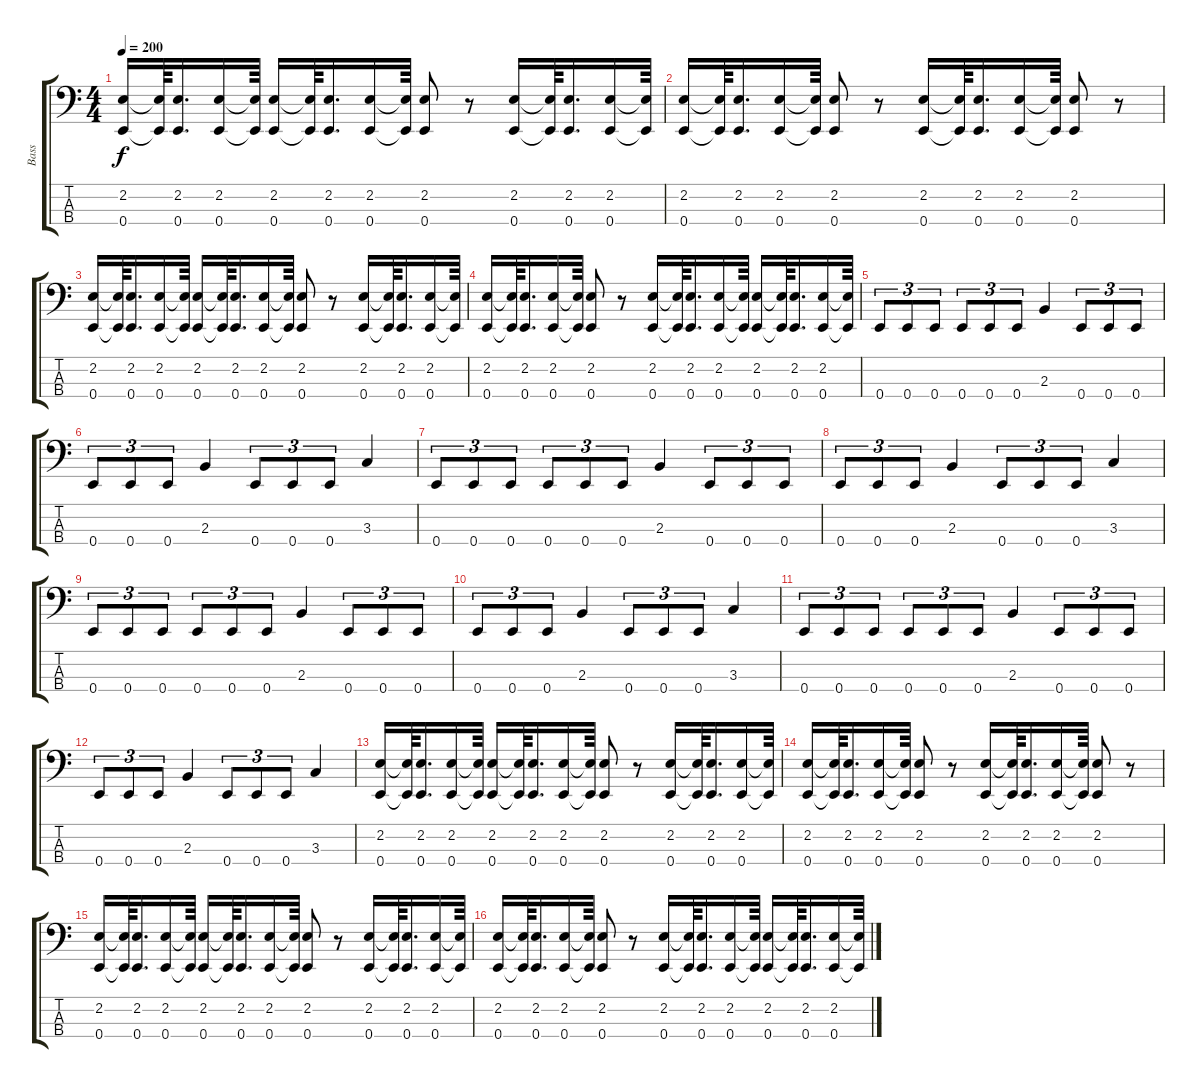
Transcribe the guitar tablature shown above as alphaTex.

\track ("Bass" "Bass") {instrument electricbasspick}
\staff {score tabs}
\tuning (G2 D2 A1 E1) {hide}
\ts (4 4)
\tempo 200
\clef f4
\ks c
(2.2 0.4).16{dy f} (2.2{t} 0.4{t}).64 (2.2 0.4).16{d} (2.2 0.4).16 (2.2{t} 0.4{t}).64 (2.2 0.4).16 (2.2{t} 0.4{t}).64 (2.2 0.4).16{d} (2.2 0.4).16 (2.2{t} 0.4{t}).64 (2.2 0.4).8 r.8 (2.2 0.4).16 (2.2{t} 0.4{t}).64 (2.2 0.4).16{d} (2.2 0.4).16 (2.2{t} 0.4{t}).64 |
(2.2 0.4).16 (2.2{t} 0.4{t}).64 (2.2 0.4).16{d} (2.2 0.4).16 (2.2{t} 0.4{t}).64 (2.2 0.4).8 r.8 (2.2 0.4).16 (2.2{t} 0.4{t}).64 (2.2 0.4).16{d} (2.2 0.4).16 (2.2{t} 0.4{t}).64 (2.2 0.4).8 r.8 |
(2.2 0.4).16 (2.2{t} 0.4{t}).64 (2.2 0.4).16{d} (2.2 0.4).16 (2.2{t} 0.4{t}).64 (2.2 0.4).16 (2.2{t} 0.4{t}).64 (2.2 0.4).16{d} (2.2 0.4).16 (2.2{t} 0.4{t}).64 (2.2 0.4).8 r.8 (2.2 0.4).16 (2.2{t} 0.4{t}).64 (2.2 0.4).16{d} (2.2 0.4).16 (2.2{t} 0.4{t}).64 |
(2.2 0.4).16 (2.2{t} 0.4{t}).64 (2.2 0.4).16{d} (2.2 0.4).16 (2.2{t} 0.4{t}).64 (2.2 0.4).8 r.8 (2.2 0.4).16 (2.2{t} 0.4{t}).64 (2.2 0.4).16{d} (2.2 0.4).16 (2.2{t} 0.4{t}).64 (2.2 0.4).16 (2.2{t} 0.4{t}).64 (2.2 0.4).16{d} (2.2 0.4).16 (2.2{t} 0.4{t}).64 |
0.4.8{tu (3 2)} 0.4.8{tu (3 2)} 0.4.8{tu (3 2)} 0.4.8{tu (3 2)} 0.4.8{tu (3 2)} 0.4.8{tu (3 2)} 2.3.4 0.4.8{tu (3 2)} 0.4.8{tu (3 2)} 0.4.8{tu (3 2)} |
0.4.8{tu (3 2)} 0.4.8{tu (3 2)} 0.4.8{tu (3 2)} 2.3.4 0.4.8{tu (3 2)} 0.4.8{tu (3 2)} 0.4.8{tu (3 2)} 3.3.4 |
0.4.8{tu (3 2)} 0.4.8{tu (3 2)} 0.4.8{tu (3 2)} 0.4.8{tu (3 2)} 0.4.8{tu (3 2)} 0.4.8{tu (3 2)} 2.3.4 0.4.8{tu (3 2)} 0.4.8{tu (3 2)} 0.4.8{tu (3 2)} |
0.4.8{tu (3 2)} 0.4.8{tu (3 2)} 0.4.8{tu (3 2)} 2.3.4 0.4.8{tu (3 2)} 0.4.8{tu (3 2)} 0.4.8{tu (3 2)} 3.3.4 |
0.4.8{tu (3 2)} 0.4.8{tu (3 2)} 0.4.8{tu (3 2)} 0.4.8{tu (3 2)} 0.4.8{tu (3 2)} 0.4.8{tu (3 2)} 2.3.4 0.4.8{tu (3 2)} 0.4.8{tu (3 2)} 0.4.8{tu (3 2)} |
0.4.8{tu (3 2)} 0.4.8{tu (3 2)} 0.4.8{tu (3 2)} 2.3.4 0.4.8{tu (3 2)} 0.4.8{tu (3 2)} 0.4.8{tu (3 2)} 3.3.4 |
0.4.8{tu (3 2)} 0.4.8{tu (3 2)} 0.4.8{tu (3 2)} 0.4.8{tu (3 2)} 0.4.8{tu (3 2)} 0.4.8{tu (3 2)} 2.3.4 0.4.8{tu (3 2)} 0.4.8{tu (3 2)} 0.4.8{tu (3 2)} |
0.4.8{tu (3 2)} 0.4.8{tu (3 2)} 0.4.8{tu (3 2)} 2.3.4 0.4.8{tu (3 2)} 0.4.8{tu (3 2)} 0.4.8{tu (3 2)} 3.3.4 |
(2.2 0.4).16 (2.2{t} 0.4{t}).64 (2.2 0.4).16{d} (2.2 0.4).16 (2.2{t} 0.4{t}).64 (2.2 0.4).16 (2.2{t} 0.4{t}).64 (2.2 0.4).16{d} (2.2 0.4).16 (2.2{t} 0.4{t}).64 (2.2 0.4).8 r.8 (2.2 0.4).16 (2.2{t} 0.4{t}).64 (2.2 0.4).16{d} (2.2 0.4).16 (2.2{t} 0.4{t}).64 |
(2.2 0.4).16 (2.2{t} 0.4{t}).64 (2.2 0.4).16{d} (2.2 0.4).16 (2.2{t} 0.4{t}).64 (2.2 0.4).8 r.8 (2.2 0.4).16 (2.2{t} 0.4{t}).64 (2.2 0.4).16{d} (2.2 0.4).16 (2.2{t} 0.4{t}).64 (2.2 0.4).8 r.8 |
(2.2 0.4).16 (2.2{t} 0.4{t}).64 (2.2 0.4).16{d} (2.2 0.4).16 (2.2{t} 0.4{t}).64 (2.2 0.4).16 (2.2{t} 0.4{t}).64 (2.2 0.4).16{d} (2.2 0.4).16 (2.2{t} 0.4{t}).64 (2.2 0.4).8 r.8 (2.2 0.4).16 (2.2{t} 0.4{t}).64 (2.2 0.4).16{d} (2.2 0.4).16 (2.2{t} 0.4{t}).64 |
(2.2 0.4).16 (2.2{t} 0.4{t}).64 (2.2 0.4).16{d} (2.2 0.4).16 (2.2{t} 0.4{t}).64 (2.2 0.4).8 r.8 (2.2 0.4).16 (2.2{t} 0.4{t}).64 (2.2 0.4).16{d} (2.2 0.4).16 (2.2{t} 0.4{t}).64 (2.2 0.4).16 (2.2{t} 0.4{t}).64 (2.2 0.4).16{d} (2.2 0.4).16 (2.2{t} 0.4{t}).64
